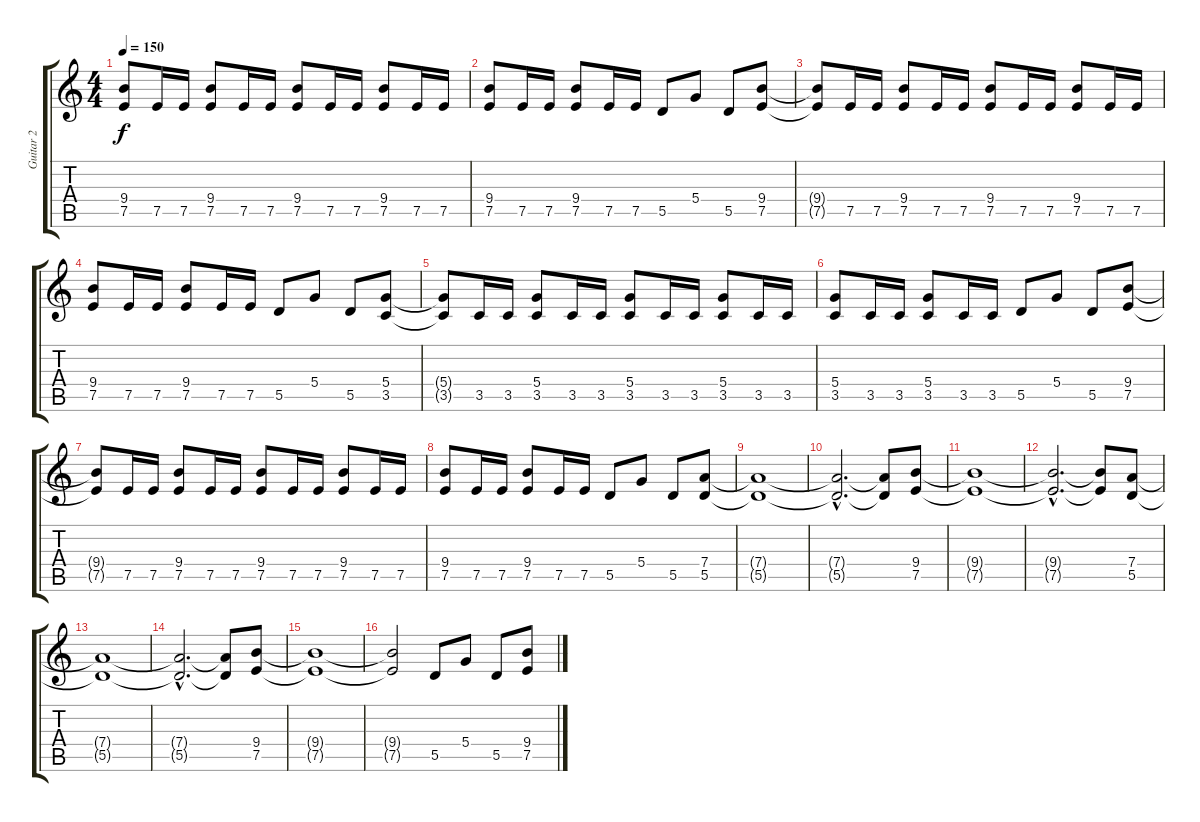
\track ("Guitar 2" "Guitar 2") {instrument distortionguitar}
\staff {score tabs}
\tuning (E4 B3 G3 D3 A2 E2) {hide}
\ts (4 4)
\tempo 150
\clef g2
\ks c
(9.4{t} 7.5{t}).8{dy f} 7.5.16 7.5.16 (9.4 7.5).8 7.5.16 7.5.16 (9.4 7.5).8 7.5.16 7.5.16 (9.4 7.5).8 7.5.16 7.5.16 |
(9.4 7.5).8 7.5.16 7.5.16 (9.4 7.5).8 7.5.16 7.5.16 5.5.8 5.4.8 5.5.8 (9.4 7.5).8 |
(9.4{t} 7.5{t}).8 7.5.16 7.5.16 (9.4 7.5).8 7.5.16 7.5.16 (9.4 7.5).8 7.5.16 7.5.16 (9.4 7.5).8 7.5.16 7.5.16 |
(9.4 7.5).8 7.5.16 7.5.16 (9.4 7.5).8 7.5.16 7.5.16 5.5.8 5.4.8 5.5.8 (5.4 3.5).8 |
(5.4{t} 3.5{t}).8 3.5.16 3.5.16 (5.4 3.5).8 3.5.16 3.5.16 (5.4 3.5).8 3.5.16 3.5.16 (5.4 3.5).8 3.5.16 3.5.16 |
(5.4 3.5).8 3.5.16 3.5.16 (5.4 3.5).8 3.5.16 3.5.16 5.5.8 5.4.8 5.5.8 (9.4 7.5).8 |
(9.4{t} 7.5{t}).8 7.5.16 7.5.16 (9.4 7.5).8 7.5.16 7.5.16 (9.4 7.5).8 7.5.16 7.5.16 (9.4 7.5).8 7.5.16 7.5.16 |
(9.4 7.5).8 7.5.16 7.5.16 (9.4 7.5).8 7.5.16 7.5.16 5.5.8 5.4.8 5.5.8 (7.4 5.5).8 |
(7.4{t} 5.5{t}).1 |
(7.4{hac t} 5.5{hac t}).2{d} (7.4{t} 5.5{t}).8 (9.4 7.5).8 |
(9.4{t} 7.5{t}).1 |
(9.4{hac t} 7.5{hac t}).2{d} (9.4{t} 7.5{t}).8 (7.4 5.5).8 |
(7.4{t} 5.5{t}).1 |
(7.4{hac t} 5.5{hac t}).2{d} (7.4{t} 5.5{t}).8 (9.4 7.5).8 |
(9.4{t} 7.5{t}).1 |
(9.4{t} 7.5{t}).2 5.5.8 5.4.8 5.5.8 (9.4 7.5).8
